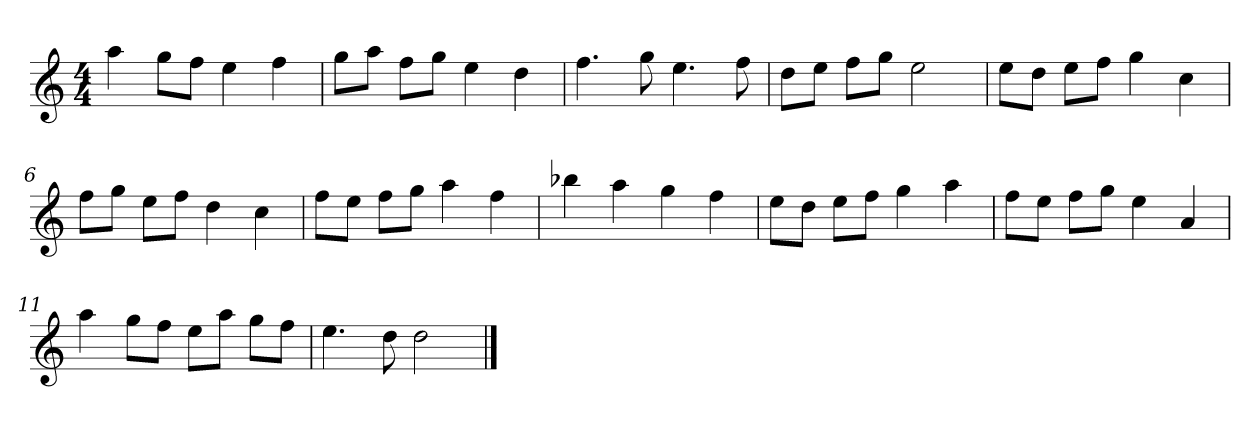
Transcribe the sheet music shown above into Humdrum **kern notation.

**kern
*part1
*staff1
*k[]
*M4/4
*MM120
=1
4aa
8ggL
8ffJ
4ee
4ff
=2
8ggL
8aaJ
8ffL
8ggJ
4ee
4dd
=3
4.ff
8gg
4.ee
8ff
=4
8ddL
8eeJ
8ffL
8ggJ
2ee
=5
8eeL
8ddJ
8eeL
8ffJ
4gg
4cc
=6
8ffL
8ggJ
8eeL
8ffJ
4dd
4cc
=7
8ffL
8eeJ
8ffL
8ggJ
4aa
4ff
=8
4bb-X
4aa
4gg
4ff
=9
8eeL
8ddJ
8eeL
8ffJ
4gg
4aa
=10
8ffL
8eeJ
8ffL
8ggJ
4ee
4a
=11
4aa
8ggL
8ffJ
8eeL
8aaJ
8ggL
8ffJ
=12
4.ee
8dd
2dd
==
*-
